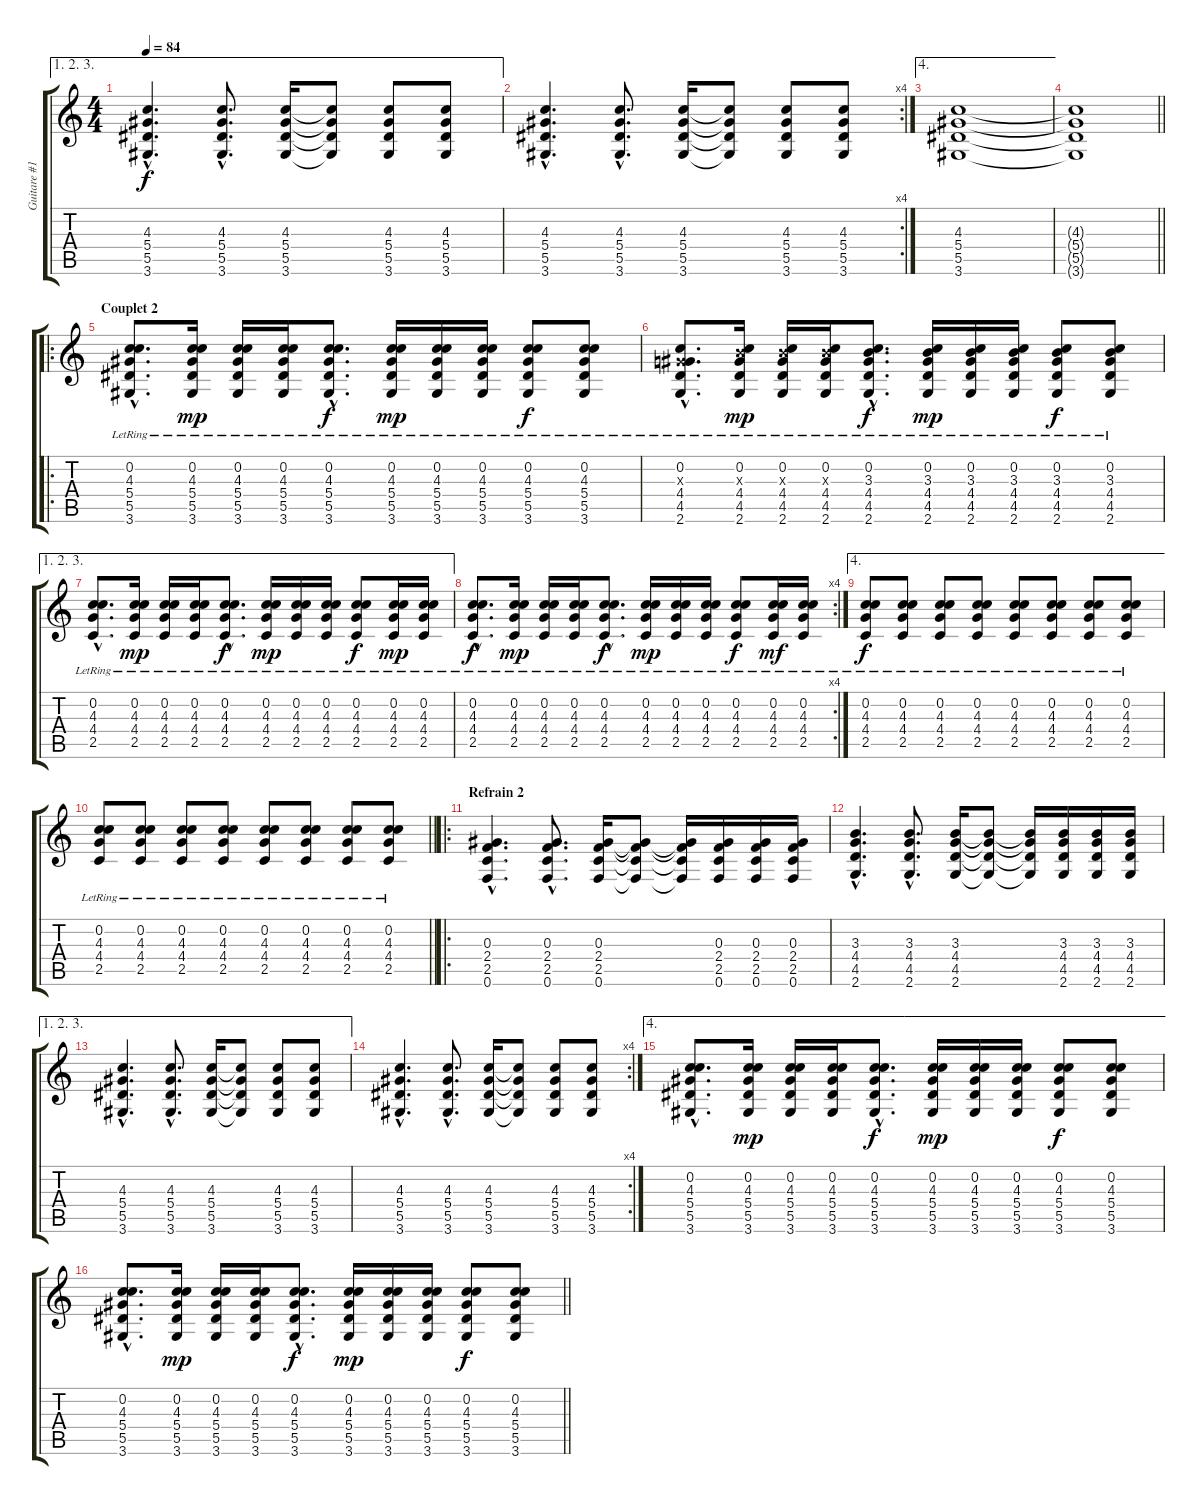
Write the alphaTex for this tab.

\track ("Guitare #1" "Guitare #1") {instrument acousticguitarsteel}
\staff {score tabs}
\tuning (F4 C4 Ab3 Eb3 Bb2 F2) {hide}
\ae (1 2 3)
\ts (4 4)
\tempo 84
\clef g2
\ks c
(4.3{hac} 5.4{hac} 5.5{hac} 3.6{hac}).4{d dy f} (4.3{hac} 5.4{hac} 5.5{hac} 3.6{hac}).8{d} (4.3 5.4 5.5 3.6).16 (4.3{t} 5.4{t} 5.5{t} 3.6{t}).8 (4.3 5.4 5.5 3.6).8 (4.3 5.4 5.5 3.6).8 |
\rc 4
(4.3{hac} 5.4{hac} 5.5{hac} 3.6{hac}).4{d} (4.3{hac} 5.4{hac} 5.5{hac} 3.6{hac}).8{d} (4.3 5.4 5.5 3.6).16 (4.3{t} 5.4{t} 5.5{t} 3.6{t}).8 (4.3 5.4 5.5 3.6).8 (4.3 5.4 5.5 3.6).8 |
\ae 4
(4.3 5.4 5.5 3.6).1 |
\barLineRight lightlight
(4.3{t} 5.4{t} 5.5{t} 3.6{t}).1 |
\ro
\section ("" "Couplet 2")
(0.2{hac lr} 4.3{hac lr} 5.4{hac lr} 5.5{hac lr} 3.6{hac lr}).8{d volume 8 instrument acousticguitarsteel} (0.2{lr} 4.3{lr} 5.4{lr} 5.5{lr} 3.6{lr}).16{dy mp} (0.2{lr} 4.3{lr} 5.4{lr} 5.5{lr} 3.6{lr}).16 (0.2{lr} 4.3{lr} 5.4{lr} 5.5{lr} 3.6{lr}).16 (0.2{hac lr} 4.3{hac lr} 5.4{hac lr} 5.5{hac lr} 3.6{hac lr}).8{d dy f} (0.2{lr} 4.3{lr} 5.4{lr} 5.5{lr} 3.6{lr}).16{dy mp} (0.2{lr} 4.3{lr} 5.4{lr} 5.5{lr} 3.6{lr}).16 (0.2{lr} 4.3{lr} 5.4{lr} 5.5{lr} 3.6{lr}).16 (0.2{lr} 4.3{lr} 5.4{lr} 5.5{lr} 3.6{lr}).8{dy f} (0.2{lr} 4.3{lr} 5.4{lr} 5.5{lr} 3.6{lr}).8 |
(0.2{hac lr} 0.3{hac x} 4.4{hac lr} 4.5{hac lr} 2.6{hac lr}).8{d} (0.2{lr} 3.3{x} 4.4{lr} 4.5{lr} 2.6{lr}).16{dy mp} (0.2{lr} 3.3{x} 4.4{lr} 4.5{lr} 2.6{lr}).16 (0.2{lr} 3.3{x} 4.4{lr} 4.5{lr} 2.6{lr}).16 (0.2{hac lr} 3.3{hac lr} 4.4{hac lr} 4.5{hac lr} 2.6{hac lr}).8{d dy f} (0.2{lr} 3.3{lr} 4.4{lr} 4.5{lr} 2.6{lr}).16{dy mp} (0.2{lr} 3.3{lr} 4.4{lr} 4.5{lr} 2.6{lr}).16 (0.2{lr} 3.3{lr} 4.4{lr} 4.5{lr} 2.6{lr}).16 (0.2{lr} 3.3{lr} 4.4{lr} 4.5{lr} 2.6{lr}).8{dy f} (0.2{lr} 3.3{lr} 4.4{lr} 4.5{lr} 2.6{lr}).8 |
\ae (1 2 3)
(0.2{hac lr} 4.3{hac lr} 4.4{hac lr} 2.5{hac lr}).8{d} (0.2{lr} 4.3{lr} 4.4{lr} 2.5{lr}).16{dy mp} (0.2{lr} 4.3{lr} 4.4{lr} 2.5{lr}).16 (0.2{lr} 4.3{lr} 4.4{lr} 2.5{lr}).16 (0.2{hac lr} 4.3{hac lr} 4.4{hac lr} 2.5{hac lr}).8{d dy f} (0.2{lr} 4.3{lr} 4.4{lr} 2.5{lr}).16{dy mp} (0.2{lr} 4.3{lr} 4.4{lr} 2.5{lr}).16 (0.2{lr} 4.3{lr} 4.4{lr} 2.5{lr}).16 (0.2{lr} 4.3{lr} 4.4{lr} 2.5{lr}).8{dy f} (0.2{lr} 4.3{lr} 4.4{lr} 2.5{lr}).16{dy mp} (0.2{lr} 4.3 4.4 2.5).16 |
\rc 4
(0.2{hac lr} 4.3{hac lr} 4.4{hac lr} 2.5{hac lr}).8{d dy f} (0.2{lr} 4.3{lr} 4.4{lr} 2.5{lr}).16{dy mp} (0.2{lr} 4.3{lr} 4.4{lr} 2.5{lr}).16 (0.2{lr} 4.3{lr} 4.4{lr} 2.5{lr}).16 (0.2{hac lr} 4.3{hac lr} 4.4{hac lr} 2.5{hac lr}).8{d dy f} (0.2{lr} 4.3{lr} 4.4{lr} 2.5{lr}).16{dy mp} (0.2{lr} 4.3{lr} 4.4{lr} 2.5{lr}).16 (0.2{lr} 4.3{lr} 4.4{lr} 2.5{lr}).16 (0.2{lr} 4.3{lr} 4.4{lr} 2.5{lr}).8{dy f} (0.2{lr} 4.3{lr} 4.4{lr} 2.5{lr}).16{dy mf} (0.2{lr} 4.3 4.4 2.5).16 |
\ae 4
(0.2{lr} 4.3{lr} 4.4{lr} 2.5{lr}).8{dy f} (0.2{lr} 4.3{lr} 4.4{lr} 2.5{lr}).8 (0.2{lr} 4.3{lr} 4.4{lr} 2.5{lr}).8 (0.2{lr} 4.3{lr} 4.4{lr} 2.5{lr}).8 (0.2{lr} 4.3{lr} 4.4{lr} 2.5{lr}).8 (0.2{lr} 4.3{lr} 4.4{lr} 2.5{lr}).8 (0.2{lr} 4.3{lr} 4.4{lr} 2.5{lr}).8 (0.2{lr} 4.3{lr} 4.4{lr} 2.5{lr}).8 |
\barLineRight lightlight
(0.2{lr} 4.3{lr} 4.4{lr} 2.5{lr}).8 (0.2{lr} 4.3{lr} 4.4{lr} 2.5{lr}).8 (0.2{lr} 4.3{lr} 4.4{lr} 2.5{lr}).8 (0.2{lr} 4.3{lr} 4.4{lr} 2.5{lr}).8 (0.2{lr} 4.3{lr} 4.4{lr} 2.5{lr}).8 (0.2{lr} 4.3{lr} 4.4{lr} 2.5{lr}).8 (0.2{lr} 4.3{lr} 4.4{lr} 2.5{lr}).8 (0.2{lr} 4.3{lr} 4.4{lr} 2.5{lr}).8 |
\ro
\section ("" "Refrain 2")
(0.3{hac} 2.4{hac} 2.5{hac} 0.6{hac}).4{d volume 13 instrument overdrivenguitar} (0.3{hac} 2.4{hac} 2.5{hac} 0.6{hac}).8{d} (0.3 2.4 2.5 0.6).16 (0.3{t} 2.4{t} 2.5{t} 0.6{t}).8 (0.3{t} 2.4{t} 2.5{t} 0.6{t}).16 (0.3 2.4 2.5 0.6).16 (0.3 2.4 2.5 0.6).16 (0.3 2.4 2.5 0.6).16 |
(3.3{hac} 4.4{hac} 4.5{hac} 2.6{hac}).4{d} (3.3{hac} 4.4{hac} 4.5{hac} 2.6{hac}).8{d} (3.3 4.4 4.5 2.6).16 (3.3{t} 4.4{t} 4.5{t} 2.6{t}).8 (3.3{t} 4.4{t} 4.5{t} 2.6{t}).16 (3.3 4.4 4.5 2.6).16 (3.3 4.4 4.5 2.6).16 (3.3 4.4 4.5 2.6).16 |
\ae (1 2 3)
(4.3{hac} 5.4{hac} 5.5{hac} 3.6{hac}).4{d} (4.3{hac} 5.4{hac} 5.5{hac} 3.6{hac}).8{d} (4.3 5.4 5.5 3.6).16 (4.3{t} 5.4{t} 5.5{t} 3.6{t}).8 (4.3 5.4 5.5 3.6).8 (4.3 5.4 5.5 3.6).8 |
\rc 4
(4.3{hac} 5.4{hac} 5.5{hac} 3.6{hac}).4{d} (4.3{hac} 5.4{hac} 5.5{hac} 3.6{hac}).8{d} (4.3 5.4 5.5 3.6).16 (4.3{t} 5.4{t} 5.5{t} 3.6{t}).8 (4.3 5.4 5.5 3.6).8 (4.3 5.4 5.5 3.6).8 |
\ae 4
(0.2{hac} 4.3{hac} 5.4{hac} 5.5{hac} 3.6{hac}).8{d} (0.2 4.3 5.4 5.5 3.6).16{dy mp} (0.2 4.3 5.4 5.5 3.6).16 (0.2 4.3 5.4 5.5 3.6).16 (0.2{hac} 4.3{hac} 5.4{hac} 5.5{hac} 3.6{hac}).8{d dy f} (0.2 4.3 5.4 5.5 3.6).16{dy mp} (0.2 4.3 5.4 5.5 3.6).16 (0.2 4.3 5.4 5.5 3.6).16 (0.2 4.3 5.4 5.5 3.6).8{dy f} (0.2 4.3 5.4 5.5 3.6).8 |
\barLineRight lightlight
(0.2{hac} 4.3{hac} 5.4{hac} 5.5{hac} 3.6{hac}).8{d} (0.2 4.3 5.4 5.5 3.6).16{dy mp} (0.2 4.3 5.4 5.5 3.6).16 (0.2 4.3 5.4 5.5 3.6).16 (0.2{hac} 4.3{hac} 5.4{hac} 5.5{hac} 3.6{hac}).8{d dy f} (0.2 4.3 5.4 5.5 3.6).16{dy mp} (0.2 4.3 5.4 5.5 3.6).16 (0.2 4.3 5.4 5.5 3.6).16 (0.2 4.3 5.4 5.5 3.6).8{dy f} (0.2 4.3 5.4 5.5 3.6).8
